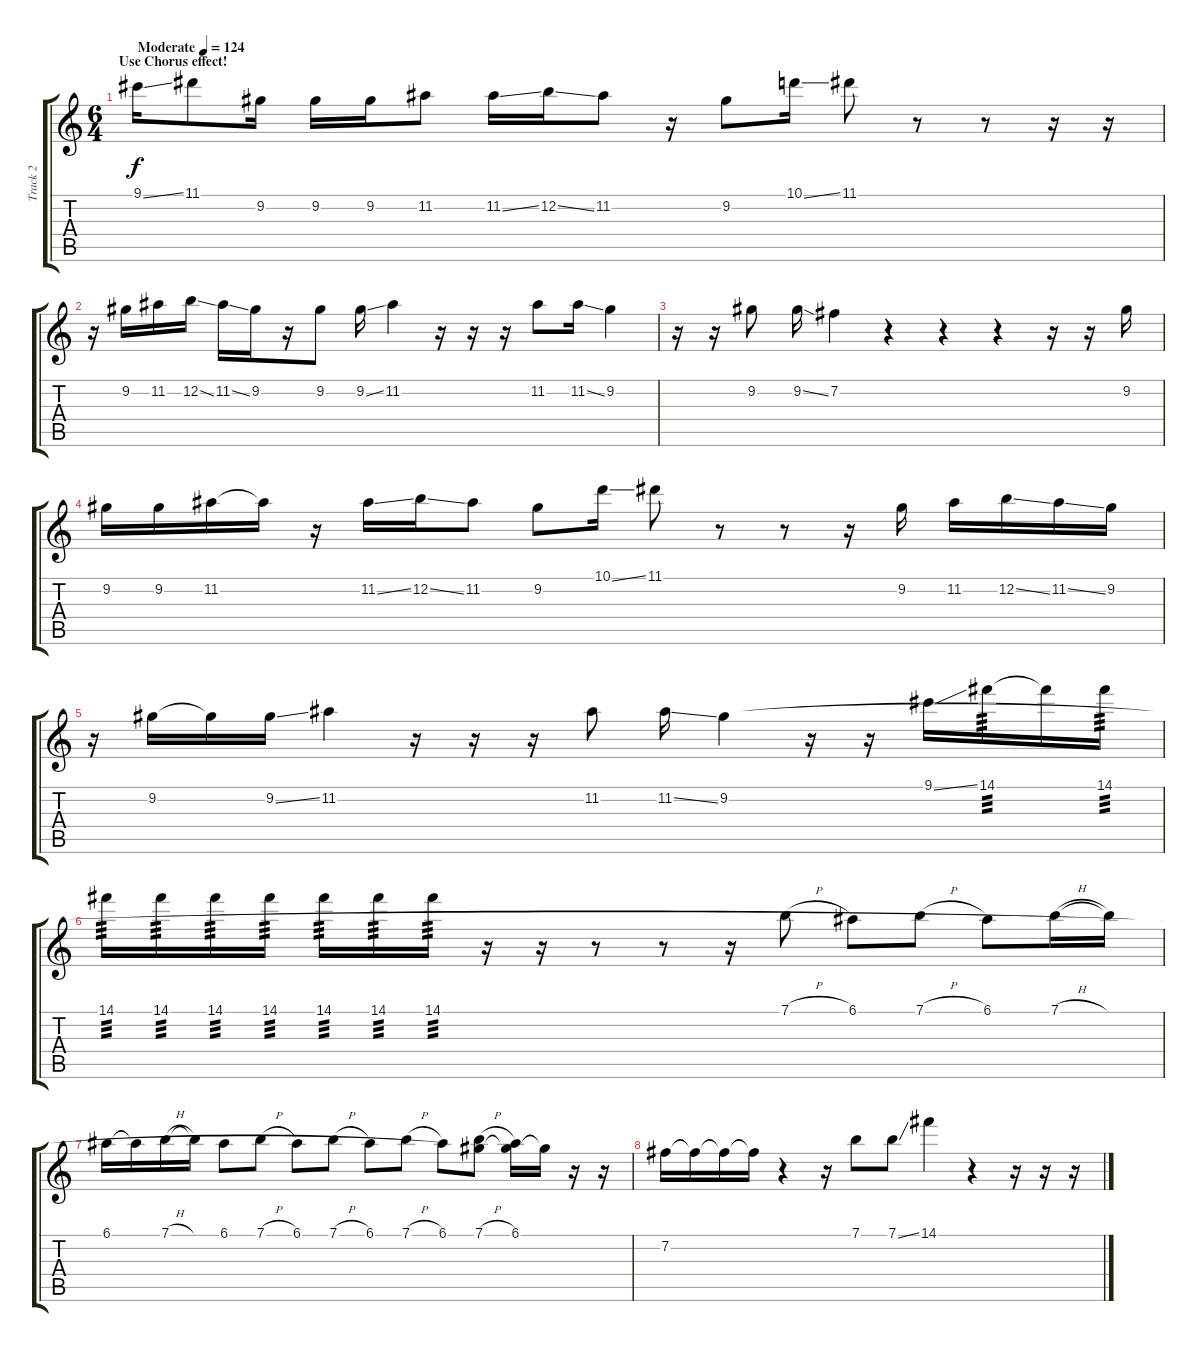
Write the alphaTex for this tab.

\track ("Track 2" "Track 2") {instrument acousticguitarsteel}
\staff {score tabs}
\tuning (E4 B3 G3 D3 A2 E2) {hide}
\ts (6 4)
\section ("" "Use Chorus effect!")
\tempo (124 "Moderate")
\clef g2
\ks c
9.1{ss}.16{dy f instrument acousticguitarsteel} 11.1.8 9.2.16 9.2.16 9.2.16 11.2.8 11.2{ss}.16 12.2{ss}.16 11.2.8 r.16 9.2.8 10.1{ss}.16 11.1.8 r.8 r.8 r.16 r.16 |
r.16 9.2.16 11.2.16 12.2{ss}.16 11.2{ss}.16 9.2.16 r.16 9.2.8 9.2{ss}.16 11.2.4 r.16 r.16 r.16 11.2.8 11.2{ss}.16 9.2.4 |
r.16 r.16 9.2.8 9.2{ss}.16 7.2.4 r.4 r.4 r.4 r.16 r.16 9.2.16 |
9.2.16 9.2.16 11.2.16 11.2{t}.16 r.16 11.2{ss}.16 12.2{ss}.16 11.2.8 9.2.8 10.1{ss}.16 11.1.8 r.8 r.8 r.16 9.2.16 11.2.16 12.2{ss}.16 11.2{ss}.16 9.2.16 |
r.16 9.2.16 9.2{t}.16 9.2{ss}.16 11.2.4 r.16 r.16 r.16 11.2.8 11.2{ss}.16 9.2.4 r.16 r.16 9.1{ss}.16 14.1.16{tp 3} 14.1{t}.16 14.1.16{tp 3} |
14.1.16{tp 3} 14.1.16{tp 3} 14.1.16{tp 3} 14.1.16{tp 3} 14.1.16{tp 3} 14.1.16{tp 3} 14.1.16{tp 3} r.16 r.16 r.8 r.8 r.16 7.1{h}.8 6.1.8 7.1{h}.8 6.1.8 7.1{h}.16 7.1{t}.16 |
6.1.16 6.1{t}.16 7.1{h}.16 7.1{t}.16 6.1.8 7.1{h}.8 6.1.8 7.1{h}.8 6.1.8 7.1{h}.8 6.1.8 (7.1{h} 9.2{t}).8 (6.1 9.2{t}).16 9.2{t}.16 r.16 r.16 |
7.2.16 7.2{t}.16 7.2{t}.16 7.2{t}.16 r.4 r.16 7.1.8 7.1{ss}.8 14.1.4 r.4 r.16 r.16 r.16
